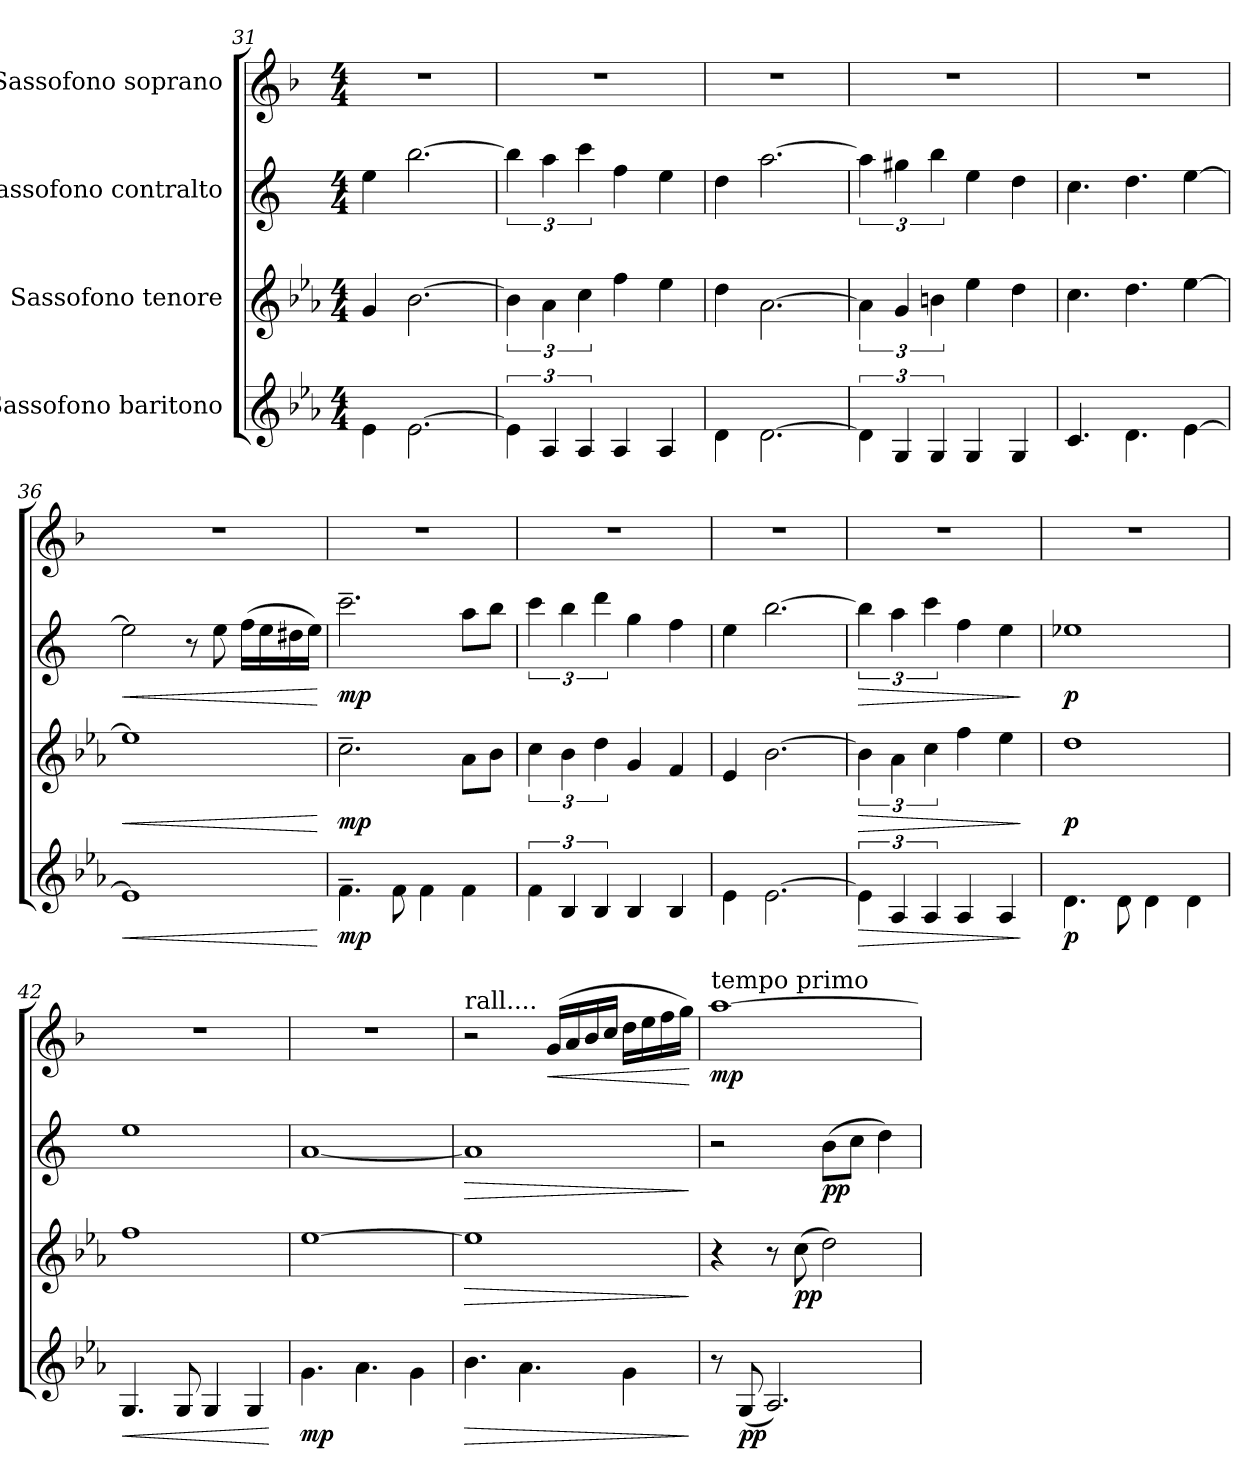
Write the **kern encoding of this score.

**kern	**dynam	**kern	**dynam	**kern	**dynam	**kern	**dynam
*part4	*part4	*part3	*part3	*part2	*part2	*part1	*part1
*staff4	*staff4	*staff3	*staff3	*staff2	*staff2	*staff1	*staff1
*I"Sassofono baritono	*	*I"Sassofono tenore	*	*I"Sassofono contralto	*	*I"Sassofono soprano	*
*clefG2	*	*clefG2	*	*clefG2	*	*clefG2	*
*ITrd12c21	*	*ITrd8c14	*	*ITrd5c9	*	*ITrd1c2	*
*k[b-e-a-]	*	*k[b-e-a-]	*	*k[b-e-a-]	*	*k[b-e-a-]	*
*M4/4	*	*M4/4	*	*M4/4	*	*M4/4	*
=31	=31	=31	=31	=31	=31	=31	=31
4E-\	.	4G/	.	4g\	.	1r	.
[2.E-\	.	[2.B-\	.	[2.dd\	.	.	.
=32	=32	=32	=32	=32	=32	=32	=32
6E-\]	.	6B-\]	.	6dd\]	.	1r	.
6AA-/	.	6A-\	.	6cc\	.	.	.
6AA-/	.	6c\	.	6ee-\	.	.	.
4AA-/	.	4f\	.	4a-\	.	.	.
4AA-/	.	4e-\	.	4g\	.	.	.
!!LO:LB:g=z
=33	=33	=33	=33	=33	=33	=33	=33
4D\	.	4d\	.	4f\	.	1r	.
[2.D\	.	[2.A-\	.	[2.cc\	.	.	.
=34	=34	=34	=34	=34	=34	=34	=34
6D\]	.	6A-\]	.	6cc\]	.	1r	.
6GG/	.	6G/	.	6bn\	.	.	.
6GG/	.	6Bn\	.	6dd\	.	.	.
4GG/	.	4e-\	.	4g\	.	.	.
4GG/	.	4d\	.	4f\	.	.	.
=35	=35	=35	=35	=35	=35	=35	=35
4.C/	.	4.c\	.	4.e-\	.	1r	.
4.D\	.	4.d\	.	4.f\	.	.	.
[4E-\	.	[4e-\	.	[4g\	.	.	.
=36	=36	=36	=36	=36	=36	=36	=36
!	!LO:HP:b	!	!LO:HP:b	!	!LO:HP:b	!	!
1E-]	<	1e-]	<	2g\]	<	1r	.
.	.	.	.	8r	.	.	.
.	.	.	.	8g\	.	.	.
.	.	.	.	(>16a-\LL	.	.	.
.	.	.	.	16g\	.	.	.
.	.	.	.	16f#X\	.	.	.
.	.	.	.	16g\JJ)	.	.	.
.	[	.	[	.	[	.	.
=37	=37	=37	=37	=37	=37	=37	=37
!	!LO:DY:b	!	!LO:DY:b	!	!LO:DY:b	!	!
4.F~\	mp	2.c~\	mp	2.ee-~\	mp	1r	.
8F\	.	.	.	.	.	.	.
4F\	.	.	.	.	.	.	.
4F\	.	8A-\L	.	8cc\L	.	.	.
.	.	8B-\J	.	8dd\J	.	.	.
=38	=38	=38	=38	=38	=38	=38	=38
6F\	.	6c\	.	6ee-\	.	1r	.
6BB-/	.	6B-\	.	6dd\	.	.	.
6BB-/	.	6d\	.	6ff\	.	.	.
4BB-/	.	4G/	.	4b-\	.	.	.
4BB-/	.	4F/	.	4a-\	.	.	.
=39	=39	=39	=39	=39	=39	=39	=39
4E-\	.	4E-/	.	4g\	.	1r	.
[2.E-\	.	[2.B-\	.	[2.dd\	.	.	.
=40	=40	=40	=40	=40	=40	=40	=40
!	!LO:HP:b	!	!LO:HP:b	!	!LO:HP:b	!	!
6E-\]	>	6B-\]	>	6dd\]	>	1r	.
6AA-/	.	6A-\	.	6cc\	.	.	.
6AA-/	.	6c\	.	6ee-\	.	.	.
4AA-/	.	4f\	.	4a-\	.	.	.
4AA-/	.	4e-\	.	4g\	.	.	.
.	]	.	]	.	]	.	.
=41	=41	=41	=41	=41	=41	=41	=41
!	!LO:DY:b	!	!LO:DY:b	!	!LO:DY:b	!	!
4.D\	p	1d	p	1g-X	p	1r	.
8D\	.	.	.	.	.	.	.
4D\	.	.	.	.	.	.	.
4D\	.	.	.	.	.	.	.
=42	=42	=42	=42	=42	=42	=42	=42
!	!LO:HP:b	!	!	!	!	!	!
4.GG/	<	1f	.	1g	.	1r	.
8GG/	.	.	.	.	.	.	.
4GG/	.	.	.	.	.	.	.
4GG/	.	.	.	.	.	.	.
.	[	.	.	.	.	.	.
!!LO:LB:g=z
=43	=43	=43	=43	=43	=43	=43	=43
!	!LO:DY:b	!	!	!	!	!	!
4.G\	mp	[1e-	.	[1c	.	1r	.
4.A-\	.	.	.	.	.	.	.
4G\	.	.	.	.	.	.	.
=44	=44	=44	=44	=44	=44	=44	=44
*	*	*	*	*	*	*MM88	*
!	!	!	!	!	!	!LO:TX:a:t=rall....	!
!	!LO:HP:b	!	!LO:HP:b	!	!LO:HP:b	!	!
4.B-\	>	1e-]	>	1c]	>	2r	.
4.A-\	.	.	.	.	.	.	.
*	*	*	*	*	*	*MM80	*
!	!	!	!	!	!	!	!LO:HP:b
.	.	.	.	.	.	(>16f/LL	<
.	.	.	.	.	.	16g/	.
.	.	.	.	.	.	16a-/	.
.	.	.	.	.	.	16b-/JJ	.
4G\	.	.	.	.	.	16cc\LL	.
.	.	.	.	.	.	16dd\	.
.	.	.	.	.	.	16ee-\	.
.	.	.	.	.	.	16ff\JJ)	.
.	]	.	]	.	]	.	[
=45	=45	=45	=45	=45	=45	=45	=45
!!LO:REH:place=s1:a:B:t=C
*	*	*	*	*	*	*MM76	*
!	!	!	!	!	!	!LO:TX:a:t=tempo primo	!
!	!	!	!	!	!	!	!LO:DY:b
8r	.	4r	.	2r	.	[1gg	mp
!	!LO:DY:b	!	!	!	!	!	!
(<8GG/	pp	.	.	.	.	.	.
2.AA-/)	.	8r	.	.	.	.	.
!	!	!	!LO:DY:b	!	!	!	!
.	.	(>8c\	pp	.	.	.	.
!	!	!	!	!	!LO:DY:b	!	!
.	.	2d\)	.	(>8d\L	pp	.	.
.	.	.	.	8e-\J	.	.	.
.	.	.	.	4f\)	.	.	.
=	=	=	=	=	=	=	=
*-	*-	*-	*-	*-	*-	*-	*-
